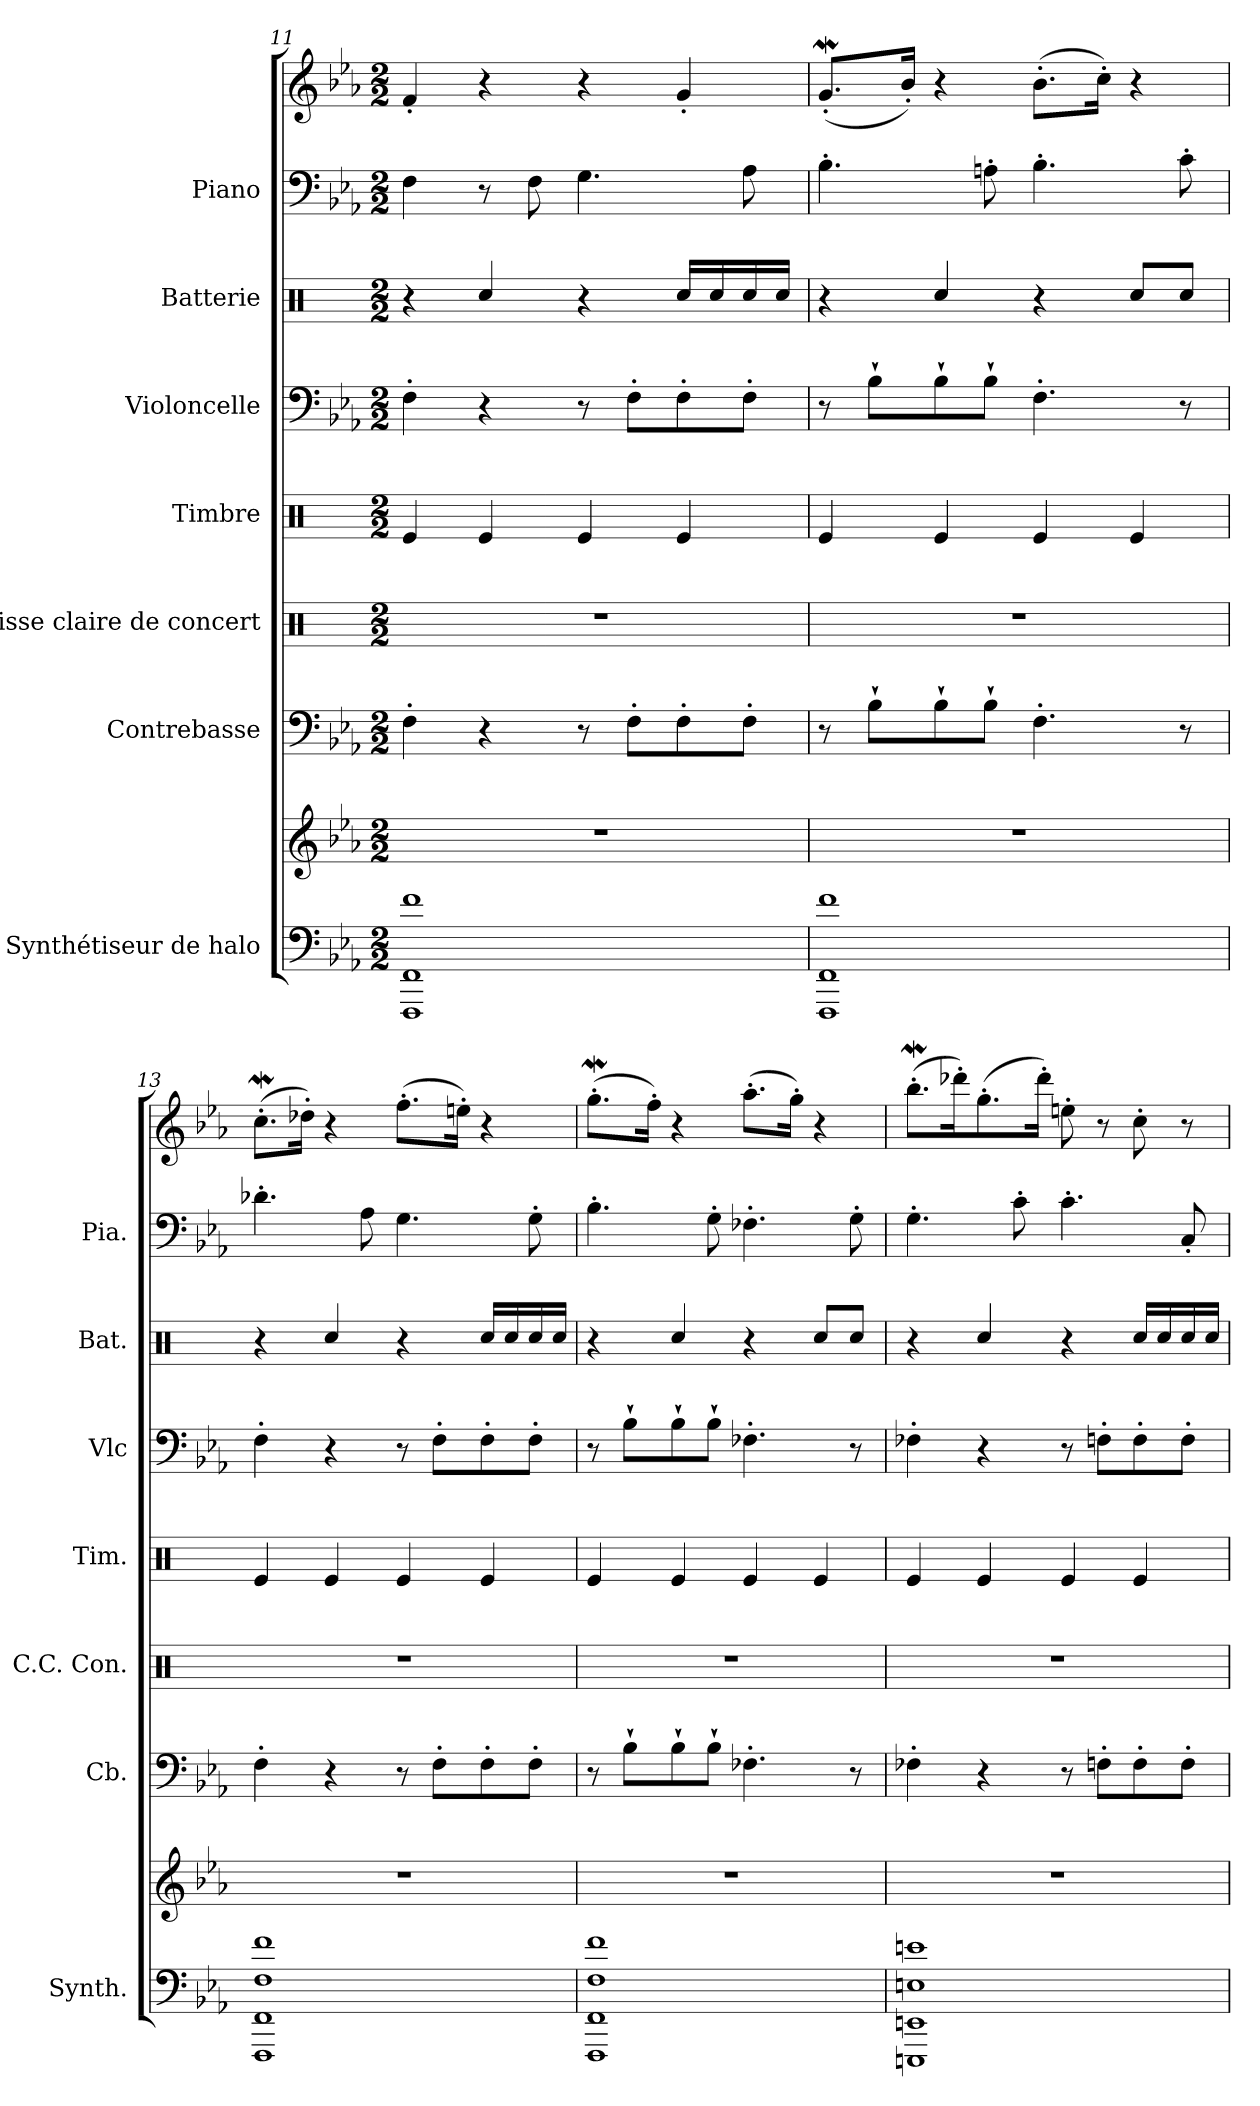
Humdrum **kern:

**kern	**kern	**kern	**kern	**kern	**kern	**kern	**kern	**kern
*part7	*part7	*part6	*part5	*part4	*part3	*part2	*part1	*part1
*staff9	*staff8	*staff7	*staff6	*staff5	*staff4	*staff3	*staff2	*staff1
*I"Synthétiseur de halo	*	*I"Contrebasse	*I"Caisse claire de concert	*I"Timbre	*I"Violoncelle	*I"Batterie	*I"Piano	*
*I'Synth.	*	*I'Cb.	*I'C.C. Con.	*I'Tim.	*I'Vlc	*I'Bat.	*I'Pia.	*
*clefF4	*clefG2	*clefF4	*clefX	*clefX	*clefF4	*clefX	*clefF4	*clefG2
*	*	*ITrd7c12	*	*	*	*	*	*
*k[b-e-a-]	*k[b-e-a-]	*k[b-e-a-]	*k[]	*k[]	*k[b-e-a-]	*k[]	*k[b-e-a-]	*k[b-e-a-]
*M2/2	*M2/2	*M2/2	*M2/2	*M2/2	*M2/2	*M2/2	*M2/2	*M2/2
=11	=11	=11	=11	=11	=11	=11	=11	=11
1FFF 1FF 1f	1r	4FF'\	1r	4Re/	4F'\	4r	4F\	4f'/
.	.	4r	.	4Re/	4r	4Rcc/	8r	4r
.	.	.	.	.	.	.	8F\	.
.	.	8r	.	4Re/	8r	4r	4.G\	4r
.	.	8FF'\L	.	.	8F'\L	.	.	.
.	.	8FF'\	.	4Re/	8F'\	16Rcc/LL	.	4g'/
.	.	.	.	.	.	16Rcc/	.	.
.	.	8FF'\J	.	.	8F'\J	16Rcc/	8A-\	.
.	.	.	.	.	.	16Rcc/JJ	.	.
=12	=12	=12	=12	=12	=12	=12	=12	=12
1FFF 1FF 1f	1r	8r	1r	4Re/	8r	4r	4.B-'\	(<8.gW'/L
.	.	8BB-''\L	.	.	8B-''\L	.	.	.
.	.	.	.	.	.	.	.	16b-'/Jk)
.	.	8BB-''\	.	4Re/	8B-''\	4Rcc/	.	4r
.	.	8BB-''\J	.	.	8B-''\J	.	8An'\	.
.	.	4.FF'\	.	4Re/	4.F'\	4r	4.B-'\	(>8.b-'\L
.	.	.	.	.	.	.	.	16cc'\Jk)
.	.	.	.	4Re/	.	8Rcc/L	.	4r
.	.	8r	.	.	8r	8Rcc/J	8c'\	.
!!LO:PB:g=z
=13	=13	=13	=13	=13	=13	=13	=13	=13
1FFF 1FF 1F 1f	1r	4FF'\	1r	4Re/	4F'\	4r	4.d-X'\	(>8.ccW'\L
.	.	.	.	.	.	.	.	16dd-X'\Jk)
.	.	4r	.	4Re/	4r	4Rcc/	.	4r
.	.	.	.	.	.	.	8A-\	.
.	.	8r	.	4Re/	8r	4r	4.G\	(>8.ff'\L
.	.	8FF'\L	.	.	8F'\L	.	.	.
.	.	.	.	.	.	.	.	16een'\Jk)
.	.	8FF'\	.	4Re/	8F'\	16Rcc/LL	.	4r
.	.	.	.	.	.	16Rcc/	.	.
.	.	8FF'\J	.	.	8F'\J	16Rcc/	8G'\	.
.	.	.	.	.	.	16Rcc/JJ	.	.
=14	=14	=14	=14	=14	=14	=14	=14	=14
1FFF 1FF 1F 1f	1r	8r	1r	4Re/	8r	4r	4.B-'\	(>8.ggW'\L
.	.	8BB-''\L	.	.	8B-''\L	.	.	.
.	.	.	.	.	.	.	.	16ff'\Jk)
.	.	8BB-''\	.	4Re/	8B-''\	4Rcc/	.	4r
.	.	8BB-''\J	.	.	8B-''\J	.	8G'\	.
.	.	4.FF-X'\	.	4Re/	4.F-X'\	4r	4.F-X'\	(>8.aa-'\L
.	.	.	.	.	.	.	.	16gg'\Jk)
.	.	.	.	4Re/	.	8Rcc/L	.	4r
.	.	8r	.	.	8r	8Rcc/J	8G'\	.
=15	=15	=15	=15	=15	=15	=15	=15	=15
1EEEn 1EEn 1En 1en	1r	4FF-X'\	1r	4Re/	4F-X'\	4r	4.G'\	(>8.bb-W'\L
.	.	.	.	.	.	.	.	16ddd-X'\K)
.	.	4r	.	4Re/	4r	4Rcc/	.	(>8.gg'\
.	.	.	.	.	.	.	8c'\	.
.	.	.	.	.	.	.	.	16ddd-'\Jk)
.	.	8r	.	4Re/	8r	4r	4.c'\	8een'\
.	.	8FFn'\L	.	.	8Fn'\L	.	.	8r
.	.	8FF'\	.	4Re/	8F'\	16Rcc/LL	.	8cc'\
.	.	.	.	.	.	16Rcc/	.	.
.	.	8FF'\J	.	.	8F'\J	16Rcc/	8C'/	8r
.	.	.	.	.	.	16Rcc/JJ	.	.
=	=	=	=	=	=	=	=	=
*-	*-	*-	*-	*-	*-	*-	*-	*-
